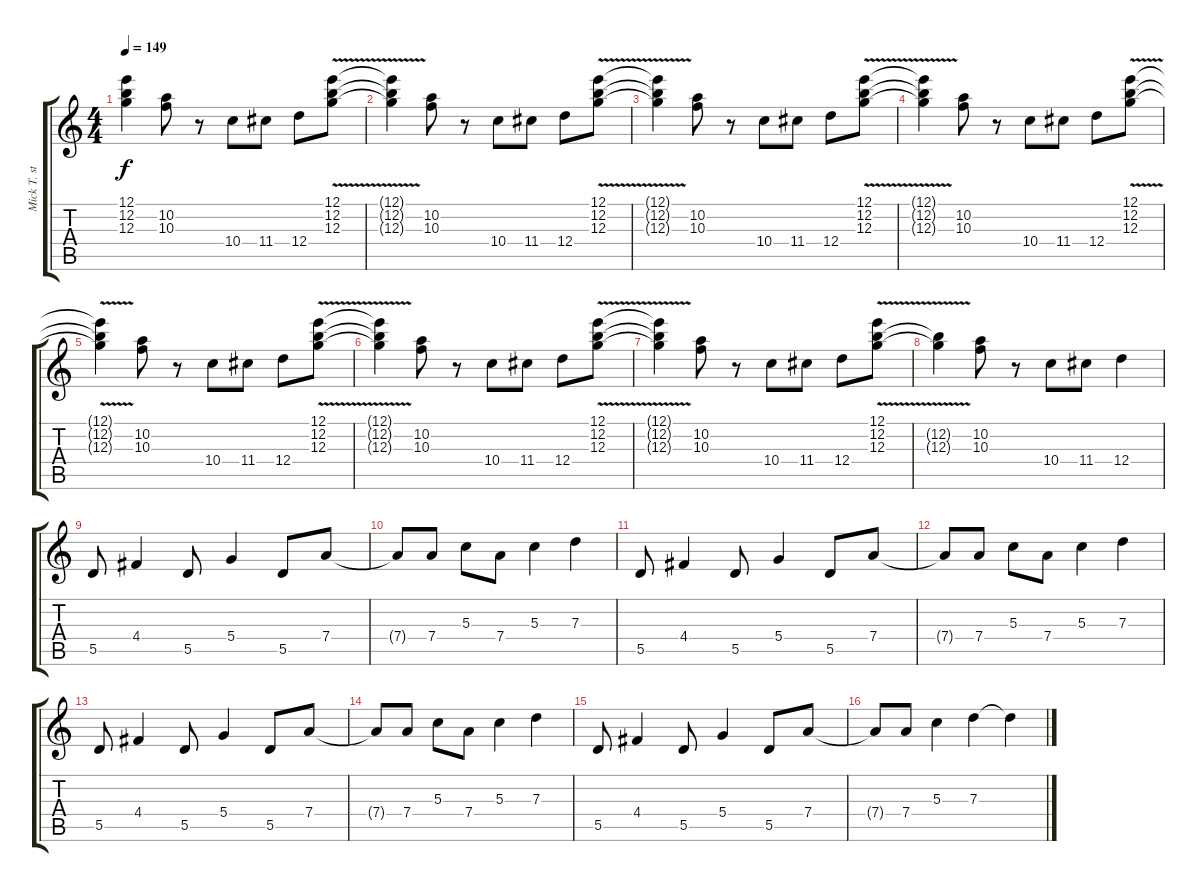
\track ("Mick T. standard" "Mick T. st") {instrument electricguitarjazz}
\staff {score tabs}
\tuning (E4 B3 G3 D3 A2 E2) {hide}
\ts (4 4)
\tempo 149
\clef g2
\ks c
(12.1{t} 12.2{t} 12.3{t}).4{dy f} (10.2 10.3).8 r.8 10.4.8 11.4.8 12.4.8 (12.1{v} 12.2{v} 12.3{v}).8 |
(12.1{t} 12.2{t} 12.3{t}).4 (10.2 10.3).8 r.8 10.4.8 11.4.8 12.4.8 (12.1{v} 12.2{v} 12.3{v}).8 |
(12.1{t} 12.2{t} 12.3{t}).4 (10.2 10.3).8 r.8 10.4.8 11.4.8 12.4.8 (12.1{v} 12.2{v} 12.3{v}).8 |
(12.1{t} 12.2{t} 12.3{t}).4 (10.2 10.3).8 r.8 10.4.8 11.4.8 12.4.8 (12.1{v} 12.2{v} 12.3{v}).8 |
(12.1{t} 12.2{t} 12.3{t}).4 (10.2 10.3).8 r.8 10.4.8 11.4.8 12.4.8 (12.1{v} 12.2{v} 12.3{v}).8 |
(12.1{t} 12.2{t} 12.3{t}).4 (10.2 10.3).8 r.8 10.4.8 11.4.8 12.4.8 (12.1{v} 12.2{v} 12.3{v}).8 |
(12.1{t} 12.2{t} 12.3{t}).4 (10.2 10.3).8 r.8 10.4.8 11.4.8 12.4.8 (12.1{v} 12.2{v} 12.3{v}).8 |
(12.2{t} 12.3{t}).4 (10.2 10.3).8 r.8 10.4.8 11.4.8 12.4.4 |
5.5.8 4.4.4 5.5.8 5.4.4 5.5.8 7.4.8 |
7.4{t}.8 7.4.8 5.3.8 7.4.8 5.3.4 7.3.4 |
5.5.8 4.4.4 5.5.8 5.4.4 5.5.8 7.4.8 |
7.4{t}.8 7.4.8 5.3.8 7.4.8 5.3.4 7.3.4 |
5.5.8 4.4.4 5.5.8 5.4.4 5.5.8 7.4.8 |
7.4{t}.8 7.4.8 5.3.8 7.4.8 5.3.4 7.3.4 |
5.5.8 4.4.4 5.5.8 5.4.4 5.5.8 7.4.8 |
7.4{t}.8 7.4.8 5.3.4 7.3.4 7.3{t}.4
